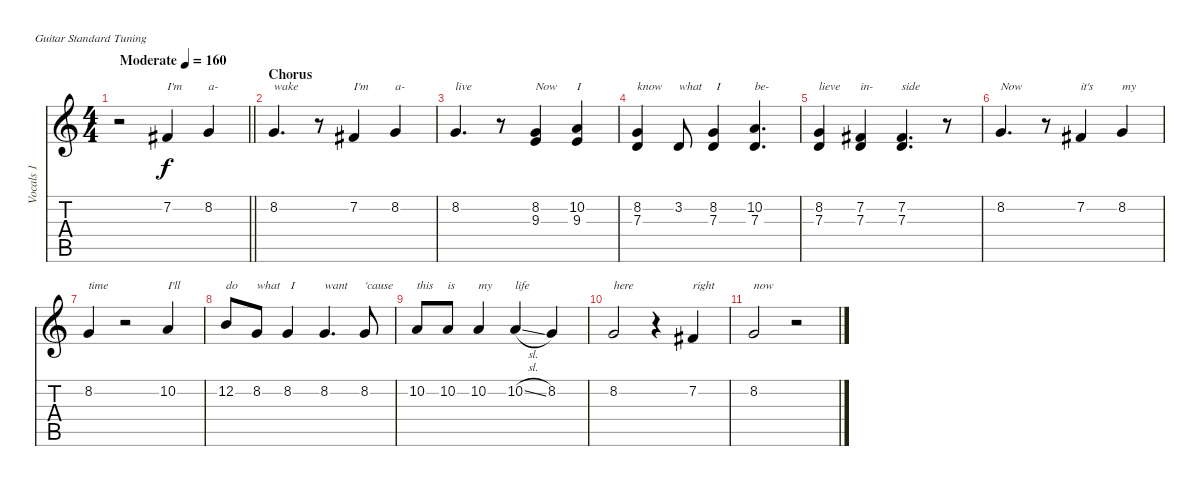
\defaultSystemsLayout 4
\bracketExtendMode nobrackets
\otherSystemsTrackNameOrientation horizontal
\track ("Vocals 1" "Vocals 1") {instrument lead2sawtooth}
\staff {score tabs}
\tuning (E4 B3 G3 D3 A2 E2)
\ts (4 4)
\beaming (8 2 2 2 2)
\tempo (160 "Moderate")
\clef g2
\barLineRight lightlight
\ks c
r.2{dy f instrument lead2sawtooth beam Down} 7.2{acc #}.4{txt "I'm" beam Up} 8.2.4{txt "a-" beam Up} |
\section ("" "Chorus")
8.2.4{d txt "wake" beam Up} r.8{beam Up} 7.2{acc #}.4{txt "I'm" beam Up} 8.2.4{txt "a-" beam Up} |
8.2.4{d txt "live" beam Up} r.8{beam Up} (8.2 9.3).4{txt "Now" beam Up} (10.2 9.3).4{txt "I" beam Up} |
(8.2 7.3).4{txt "know" beam Up} 3.2.8{txt "what" beam Up} (8.2 7.3).4{txt " I" beam Up} (10.2 7.3).4{d txt "be-" beam Up} |
(8.2 7.3).4{txt "lieve" beam Up} (7.2{acc #} 7.3).4{txt "in-" beam Up} (7.2{acc #} 7.3).4{d txt "side" beam Up} r.8{beam Up} |
8.2.4{d txt "Now" beam Up} r.8{beam Up} 7.2{acc #}.4{txt "it's" beam Up} 8.2.4{txt "my" beam Up} |
8.2.4{txt "time" beam Up} r.2{beam Up} 10.2.4{txt "I'll" beam Up} |
12.2.8{txt "do" beam Up} 8.2.8{txt "what" beam Up} 8.2.4{txt " I" beam Up} 8.2.4{d txt "want" beam Up} 8.2.8{txt "'cause" beam Up} |
10.2.8{txt "this" beam Up} 10.2.8{txt "is" beam Up} 10.2.4{txt "my" beam Up} 10.2{sl}.4{txt "life" beam Up} 8.2.4{beam Up} |
8.2.2{txt "here" beam Up} r.4{beam Up} 7.2{acc #}.4{txt "right" beam Up} |
8.2.2{txt "now" beam Up} r.2{beam Up}
